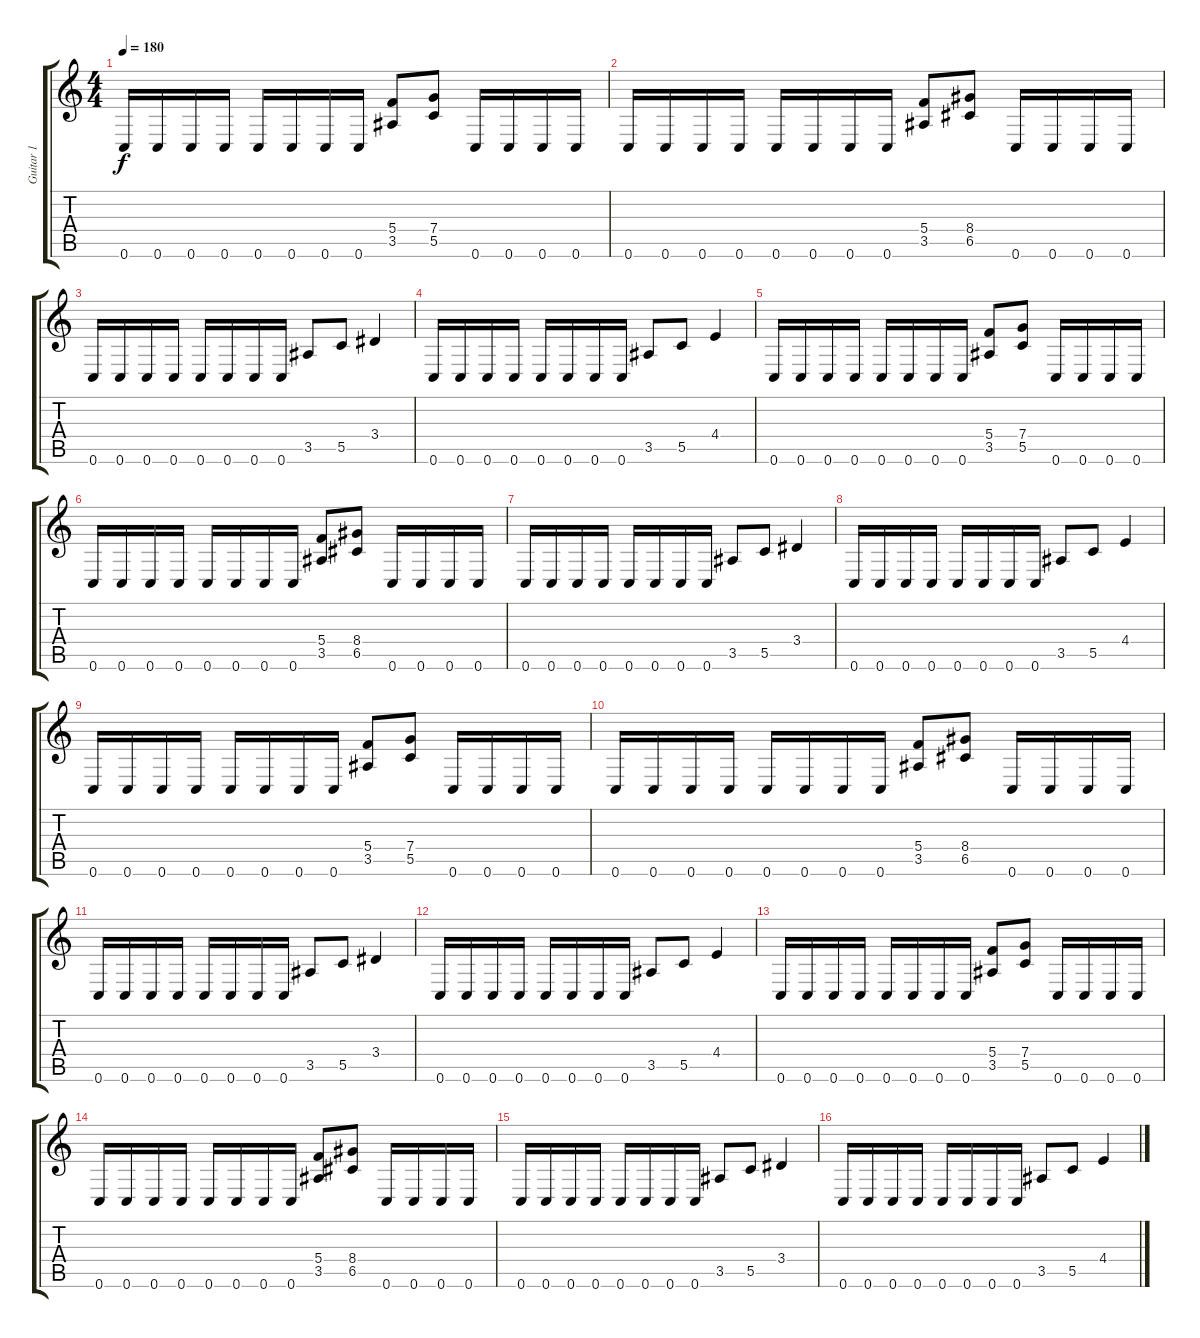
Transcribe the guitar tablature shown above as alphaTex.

\track ("Guitar 1" "Guitar 1") {instrument distortionguitar}
\staff {score tabs}
\tuning (D4 A3 F3 C3 G2 C2) {hide}
\ts (4 4)
\tempo 180
\clef g2
\ks c
0.6.16{dy f} 0.6.16 0.6.16 0.6.16 0.6.16 0.6.16 0.6.16 0.6.16 (5.4 3.5).8 (7.4 5.5).8 0.6.16 0.6.16 0.6.16 0.6.16 |
0.6.16 0.6.16 0.6.16 0.6.16 0.6.16 0.6.16 0.6.16 0.6.16 (5.4 3.5).8 (8.4 6.5).8 0.6.16 0.6.16 0.6.16 0.6.16 |
0.6.16 0.6.16 0.6.16 0.6.16 0.6.16 0.6.16 0.6.16 0.6.16 3.5.8 5.5.8 3.4.4 |
0.6.16 0.6.16 0.6.16 0.6.16 0.6.16 0.6.16 0.6.16 0.6.16 3.5.8 5.5.8 4.4.4 |
0.6.16 0.6.16 0.6.16 0.6.16 0.6.16 0.6.16 0.6.16 0.6.16 (5.4 3.5).8 (7.4 5.5).8 0.6.16 0.6.16 0.6.16 0.6.16 |
0.6.16 0.6.16 0.6.16 0.6.16 0.6.16 0.6.16 0.6.16 0.6.16 (5.4 3.5).8 (8.4 6.5).8 0.6.16 0.6.16 0.6.16 0.6.16 |
0.6.16 0.6.16 0.6.16 0.6.16 0.6.16 0.6.16 0.6.16 0.6.16 3.5.8 5.5.8 3.4.4 |
0.6.16 0.6.16 0.6.16 0.6.16 0.6.16 0.6.16 0.6.16 0.6.16 3.5.8 5.5.8 4.4.4 |
0.6.16 0.6.16 0.6.16 0.6.16 0.6.16 0.6.16 0.6.16 0.6.16 (5.4 3.5).8 (7.4 5.5).8 0.6.16 0.6.16 0.6.16 0.6.16 |
0.6.16 0.6.16 0.6.16 0.6.16 0.6.16 0.6.16 0.6.16 0.6.16 (5.4 3.5).8 (8.4 6.5).8 0.6.16 0.6.16 0.6.16 0.6.16 |
0.6.16 0.6.16 0.6.16 0.6.16 0.6.16 0.6.16 0.6.16 0.6.16 3.5.8 5.5.8 3.4.4 |
0.6.16 0.6.16 0.6.16 0.6.16 0.6.16 0.6.16 0.6.16 0.6.16 3.5.8 5.5.8 4.4.4 |
0.6.16 0.6.16 0.6.16 0.6.16 0.6.16 0.6.16 0.6.16 0.6.16 (5.4 3.5).8 (7.4 5.5).8 0.6.16 0.6.16 0.6.16 0.6.16 |
0.6.16 0.6.16 0.6.16 0.6.16 0.6.16 0.6.16 0.6.16 0.6.16 (5.4 3.5).8 (8.4 6.5).8 0.6.16 0.6.16 0.6.16 0.6.16 |
0.6.16 0.6.16 0.6.16 0.6.16 0.6.16 0.6.16 0.6.16 0.6.16 3.5.8 5.5.8 3.4.4 |
0.6.16 0.6.16 0.6.16 0.6.16 0.6.16 0.6.16 0.6.16 0.6.16 3.5.8 5.5.8 4.4.4
